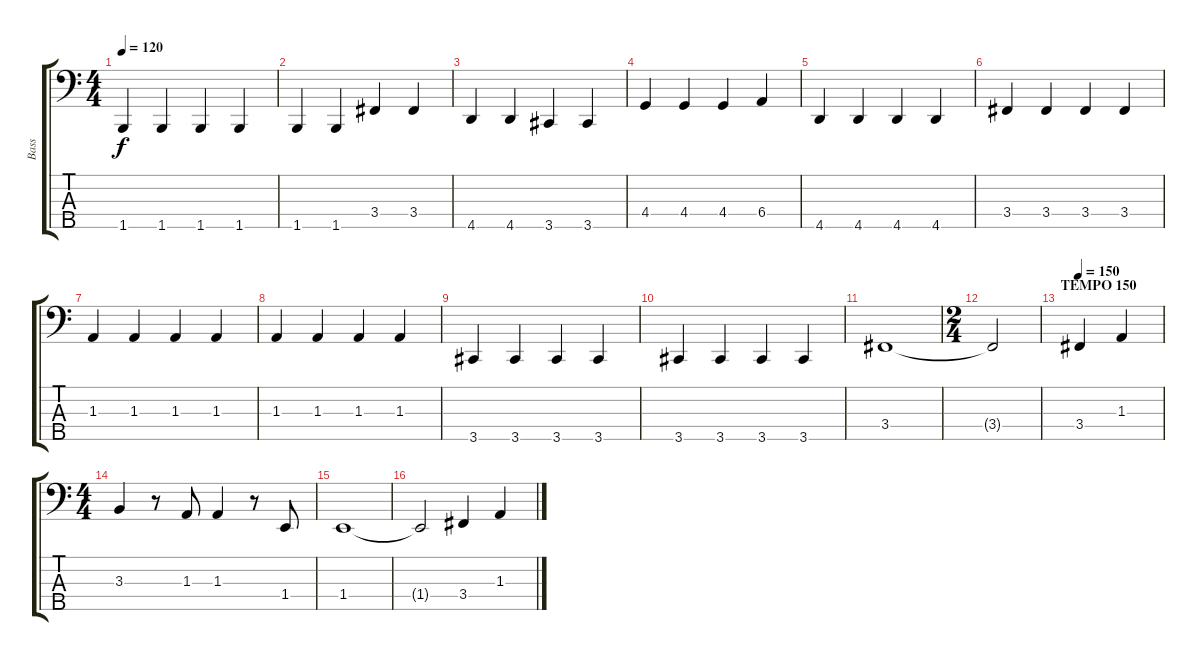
\track ("Bass" "Bass") {instrument electricbassfinger}
\staff {score tabs}
\tuning (Gb2 Db2 Ab1 Eb1 Bb0) {hide}
\ts (4 4)
\tempo 120
\clef f4
\ks c
1.5.4{dy f} 1.5.4 1.5.4 1.5.4 |
1.5.4 1.5.4 3.4.4 3.4.4 |
4.5.4 4.5.4 3.5.4 3.5.4 |
4.4.4 4.4.4 4.4.4 6.4.4 |
4.5.4 4.5.4 4.5.4 4.5.4 |
3.4.4 3.4.4 3.4.4 3.4.4 |
1.3.4 1.3.4 1.3.4 1.3.4 |
1.3.4 1.3.4 1.3.4 1.3.4 |
3.5.4 3.5.4 3.5.4 3.5.4 |
3.5.4 3.5.4 3.5.4 3.5.4 |
3.4.1 |
\ts (2 4)
3.4{t}.2 |
\section ("" "TEMPO 150")
\tempo 150
3.4.4 1.3.4 |
\ts (4 4)
3.3.4 r.8 1.3.8 1.3.4 r.8 1.4.8 |
1.4.1 |
1.4{t}.2 3.4.4 1.3.4
